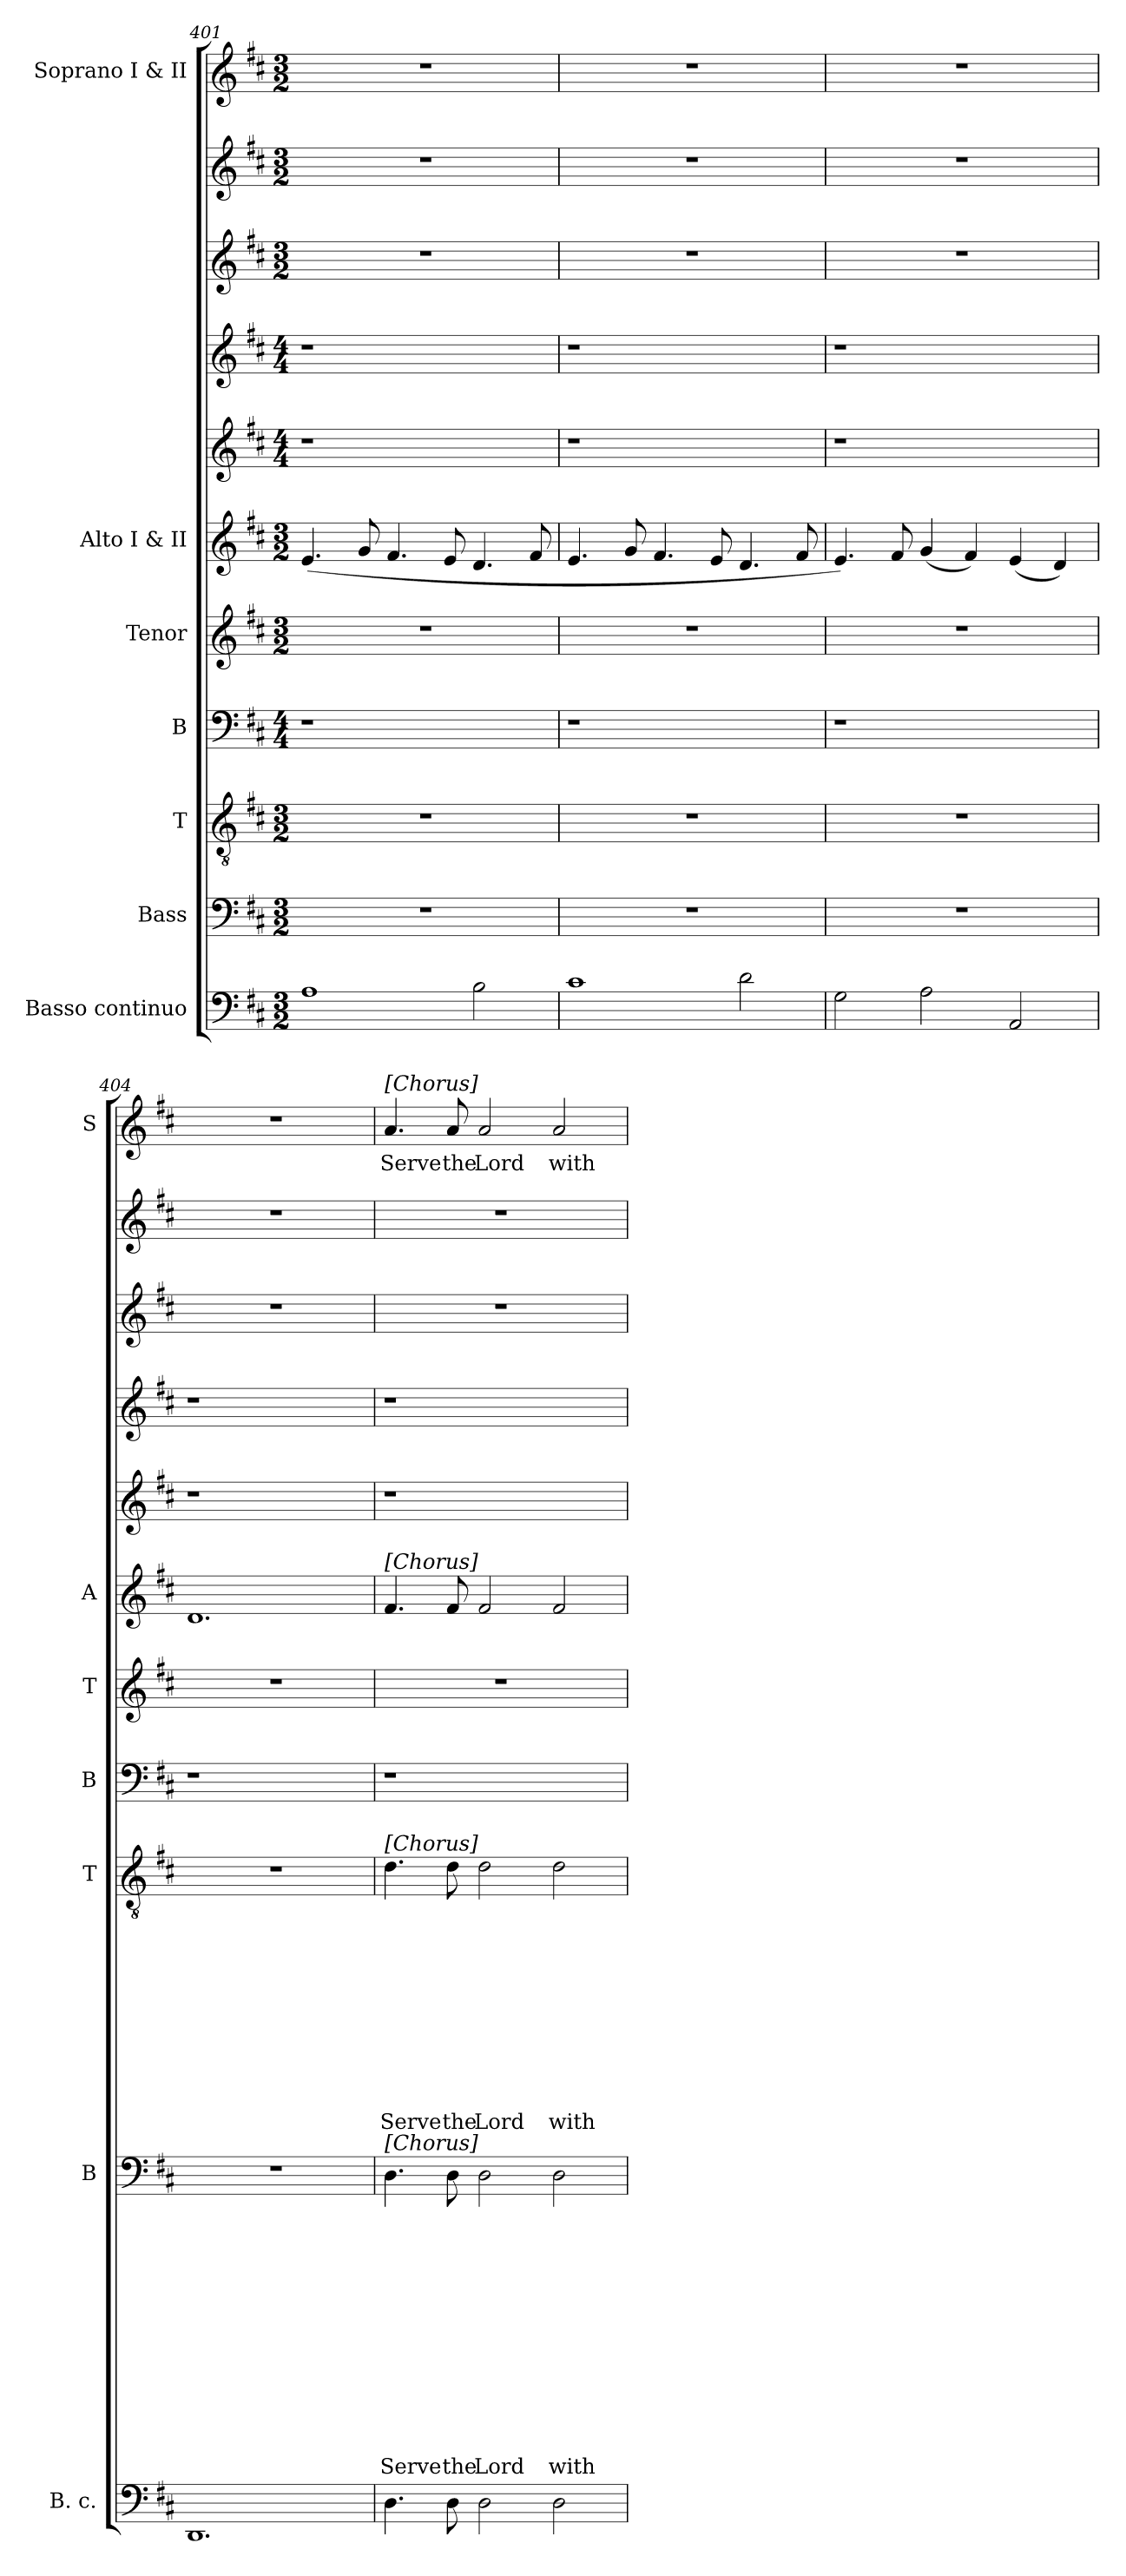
**kern	**kern	**text	**text	**text	**text	**text	**text	**text	**text	**text	**text	**text	**text	**text	**kern	**text	**text	**text	**text	**text	**text	**text	**text	**text	**text	**text	**kern	**kern	**kern	**kern	**kern	**kern	**kern	**kern	**text
*part11	*part10	*part10	*part10	*part10	*part10	*part10	*part10	*part10	*part10	*part10	*part10	*part10	*part10	*part10	*part9	*part9	*part9	*part9	*part9	*part9	*part9	*part9	*part9	*part9	*part9	*part9	*part8	*part7	*part6	*part5	*part4	*part3	*part2	*part1	*part1
*staff11	*staff10	*staff10	*staff10	*staff10	*staff10	*staff10	*staff10	*staff10	*staff10	*staff10	*staff10	*staff10	*staff10	*staff10	*staff9	*staff9	*staff9	*staff9	*staff9	*staff9	*staff9	*staff9	*staff9	*staff9	*staff9	*staff9	*staff8	*staff7	*staff6	*staff5	*staff4	*staff3	*staff2	*staff1	*staff1
*I"Basso continuo	*I"Bass	*	*	*	*	*	*	*	*	*	*	*	*	*	*I"T	*	*	*	*	*	*	*	*	*	*	*	*I"B	*I"Tenor	*I"Alto I & II	*	*	*	*	*I"Soprano I & II	*
*I'B. c.	*I'B	*	*	*	*	*	*	*	*	*	*	*	*	*	*I'T	*	*	*	*	*	*	*	*	*	*	*	*I'B	*I'T	*I'A	*	*	*	*	*I'S	*
*clefF4	*clefF4	*	*	*	*	*	*	*	*	*	*	*	*	*	*clefGv2	*	*	*	*	*	*	*	*	*	*	*	*clefF4	*clefG2	*clefG2	*clefG2	*clefG2	*clefG2	*clefG2	*clefG2	*
*ITrd7c12	*	*	*	*	*	*	*	*	*	*	*	*	*	*	*	*	*	*	*	*	*	*	*	*	*	*	*	*	*	*	*	*	*	*	*
*k[f#c#]	*k[f#c#]	*	*	*	*	*	*	*	*	*	*	*	*	*	*k[f#c#]	*	*	*	*	*	*	*	*	*	*	*	*k[f#c#]	*k[f#c#]	*k[f#c#]	*k[f#c#]	*k[f#c#]	*k[f#c#]	*k[f#c#]	*k[f#c#]	*
*D:	*D:	*	*	*	*	*	*	*	*	*	*	*	*	*	*D:	*	*	*	*	*	*	*	*	*	*	*	*D:	*D:	*D:	*D:	*D:	*D:	*D:	*D:	*
*M3/2	*M3/2	*	*	*	*	*	*	*	*	*	*	*	*	*	*M3/2	*	*	*	*	*	*	*	*	*	*	*	*M4/4	*M3/2	*M3/2	*M4/4	*M4/4	*M3/2	*M3/2	*M3/2	*
=401	=401	=401	=401	=401	=401	=401	=401	=401	=401	=401	=401	=401	=401	=401	=401	=401	=401	=401	=401	=401	=401	=401	=401	=401	=401	=401	=401	=401	=401	=401	=401	=401	=401	=401	=401
1AA	1.r	.	.	.	.	.	.	.	.	.	.	.	.	.	1.r	.	.	.	.	.	.	.	.	.	.	.	1r	1.r	(<4.e/	1r	1r	1.r	1.r	1.r	.
.	.	.	.	.	.	.	.	.	.	.	.	.	.	.	.	.	.	.	.	.	.	.	.	.	.	.	.	.	8g/	.	.	.	.	.	.
.	.	.	.	.	.	.	.	.	.	.	.	.	.	.	.	.	.	.	.	.	.	.	.	.	.	.	.	.	4.f#/	.	.	.	.	.	.
.	.	.	.	.	.	.	.	.	.	.	.	.	.	.	.	.	.	.	.	.	.	.	.	.	.	.	.	.	8e/	.	.	.	.	.	.
2BB\	.	.	.	.	.	.	.	.	.	.	.	.	.	.	.	.	.	.	.	.	.	.	.	.	.	.	2ryy	.	4.d/	2ryy	2ryy	.	.	.	.
.	.	.	.	.	.	.	.	.	.	.	.	.	.	.	.	.	.	.	.	.	.	.	.	.	.	.	.	.	8f#/	.	.	.	.	.	.
=402	=402	=402	=402	=402	=402	=402	=402	=402	=402	=402	=402	=402	=402	=402	=402	=402	=402	=402	=402	=402	=402	=402	=402	=402	=402	=402	=402	=402	=402	=402	=402	=402	=402	=402	=402
1C#	1.r	.	.	.	.	.	.	.	.	.	.	.	.	.	1.r	.	.	.	.	.	.	.	.	.	.	.	1r	1.r	4.e/	1r	1r	1.r	1.r	1.r	.
.	.	.	.	.	.	.	.	.	.	.	.	.	.	.	.	.	.	.	.	.	.	.	.	.	.	.	.	.	8g/	.	.	.	.	.	.
.	.	.	.	.	.	.	.	.	.	.	.	.	.	.	.	.	.	.	.	.	.	.	.	.	.	.	.	.	4.f#/	.	.	.	.	.	.
.	.	.	.	.	.	.	.	.	.	.	.	.	.	.	.	.	.	.	.	.	.	.	.	.	.	.	.	.	8e/	.	.	.	.	.	.
2D\	.	.	.	.	.	.	.	.	.	.	.	.	.	.	.	.	.	.	.	.	.	.	.	.	.	.	2ryy	.	4.d/	2ryy	2ryy	.	.	.	.
.	.	.	.	.	.	.	.	.	.	.	.	.	.	.	.	.	.	.	.	.	.	.	.	.	.	.	.	.	8f#/	.	.	.	.	.	.
=403	=403	=403	=403	=403	=403	=403	=403	=403	=403	=403	=403	=403	=403	=403	=403	=403	=403	=403	=403	=403	=403	=403	=403	=403	=403	=403	=403	=403	=403	=403	=403	=403	=403	=403	=403
2GG\	1.r	.	.	.	.	.	.	.	.	.	.	.	.	.	1.r	.	.	.	.	.	.	.	.	.	.	.	1r	1.r	4.e/)	1r	1r	1.r	1.r	1.r	.
.	.	.	.	.	.	.	.	.	.	.	.	.	.	.	.	.	.	.	.	.	.	.	.	.	.	.	.	.	8f#/	.	.	.	.	.	.
2AA\	.	.	.	.	.	.	.	.	.	.	.	.	.	.	.	.	.	.	.	.	.	.	.	.	.	.	.	.	(<4g/	.	.	.	.	.	.
.	.	.	.	.	.	.	.	.	.	.	.	.	.	.	.	.	.	.	.	.	.	.	.	.	.	.	.	.	4f#/)	.	.	.	.	.	.
2AAA/	.	.	.	.	.	.	.	.	.	.	.	.	.	.	.	.	.	.	.	.	.	.	.	.	.	.	2ryy	.	(<4e/	2ryy	2ryy	.	.	.	.
.	.	.	.	.	.	.	.	.	.	.	.	.	.	.	.	.	.	.	.	.	.	.	.	.	.	.	.	.	4d/)	.	.	.	.	.	.
=404	=404	=404	=404	=404	=404	=404	=404	=404	=404	=404	=404	=404	=404	=404	=404	=404	=404	=404	=404	=404	=404	=404	=404	=404	=404	=404	=404	=404	=404	=404	=404	=404	=404	=404	=404
1.DDD	1.r	.	.	.	.	.	.	.	.	.	.	.	.	.	1.r	.	.	.	.	.	.	.	.	.	.	.	1r	1.r	1.d	1r	1r	1.r	1.r	1.r	.
.	.	.	.	.	.	.	.	.	.	.	.	.	.	.	.	.	.	.	.	.	.	.	.	.	.	.	2ryy	.	.	2ryy	2ryy	.	.	.	.
!!LO:LB:g=z
=405	=405	=405	=405	=405	=405	=405	=405	=405	=405	=405	=405	=405	=405	=405	=405	=405	=405	=405	=405	=405	=405	=405	=405	=405	=405	=405	=405	=405	=405	=405	=405	=405	=405	=405	=405
!	!	!	!	!	!	!	!	!	!	!	!	!	!	!	!	!	!	!	!	!	!	!	!	!	!	!	!	!	!	!	!	!	!	!LO:TX:a:t=[Chorus]	!
!	!	!	!	!	!	!	!	!	!	!	!	!	!	!	!	!	!	!	!	!	!	!	!	!	!	!	!	!	!LO:TX:a:t=[Chorus]	!	!	!	!	!	!
!	!	!	!	!	!	!	!	!	!	!	!	!	!	!	!LO:TX:a:t=[Chorus]	!	!	!	!	!	!	!	!	!	!	!	!	!	!	!	!	!	!	!	!
!	!LO:TX:a:t=[Chorus]	!	!	!	!	!	!	!	!	!	!	!	!	!	!	!	!	!	!	!	!	!	!	!	!	!	!	!	!	!	!	!	!	!	!
!	!	!	!	!	!	!	!	!	!	!	!	!	!	!LO:LY:b	!	!	!	!	!	!	!	!	!	!	!	!LO:LY:b	!	!	!	!	!	!	!	!	!LO:LY:b
4.DD\	4.D\	.	.	.	.	.	.	.	.	.	.	.	.	Serve	4.d\	.	.	.	.	.	.	.	.	.	.	Serve	1r	1.r	4.f#/	1r	1r	1.r	1.r	4.a/	Serve
!	!	!	!	!	!	!	!	!	!	!	!	!	!	!LO:LY:b	!	!	!	!	!	!	!	!	!	!	!	!LO:LY:b	!	!	!	!	!	!	!	!	!LO:LY:b
8DD\	8D\	.	.	.	.	.	.	.	.	.	.	.	.	the	8d\	.	.	.	.	.	.	.	.	.	.	the	.	.	8f#/	.	.	.	.	8a/	the
!	!	!	!	!	!	!	!	!	!	!	!	!	!	!LO:LY:b	!	!	!	!	!	!	!	!	!	!	!	!LO:LY:b	!	!	!	!	!	!	!	!	!LO:LY:b
2DD\	2D\	.	.	.	.	.	.	.	.	.	.	.	.	Lord	2d\	.	.	.	.	.	.	.	.	.	.	Lord	.	.	2f#/	.	.	.	.	2a/	Lord
!	!	!	!	!	!	!	!	!	!	!	!	!	!	!LO:LY:b	!	!	!	!	!	!	!	!	!	!	!	!LO:LY:b	!	!	!	!	!	!	!	!	!LO:LY:b
2DD\	2D\	.	.	.	.	.	.	.	.	.	.	.	.	with	2d\	.	.	.	.	.	.	.	.	.	.	with	2ryy	.	2f#/	2ryy	2ryy	.	.	2a/	with
=	=	=	=	=	=	=	=	=	=	=	=	=	=	=	=	=	=	=	=	=	=	=	=	=	=	=	=	=	=	=	=	=	=	=	=
*-	*-	*-	*-	*-	*-	*-	*-	*-	*-	*-	*-	*-	*-	*-	*-	*-	*-	*-	*-	*-	*-	*-	*-	*-	*-	*-	*-	*-	*-	*-	*-	*-	*-	*-	*-
